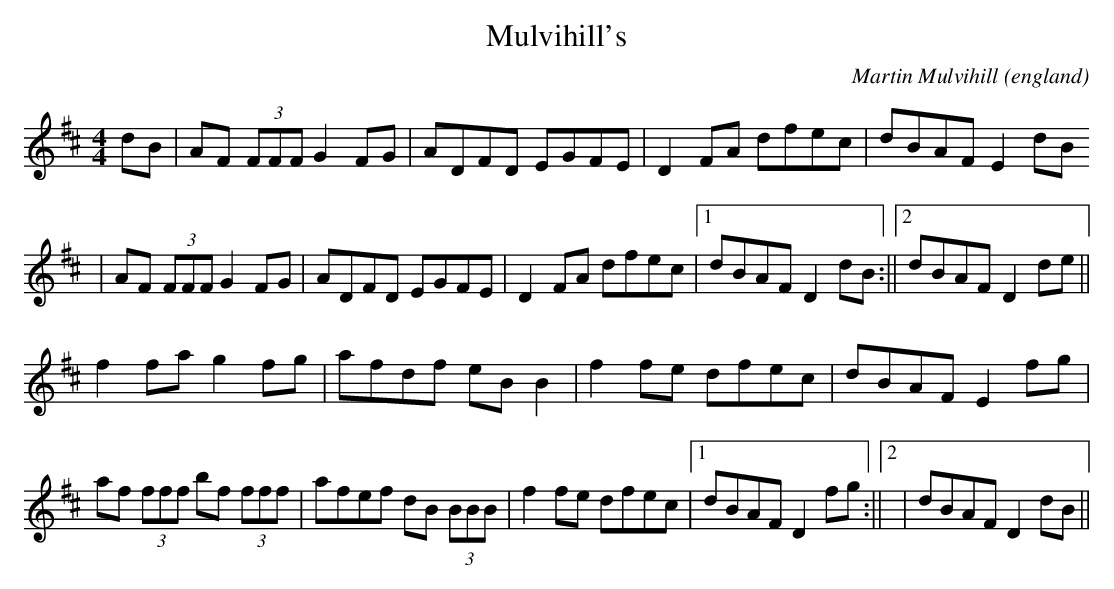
X:1
T: Mulvihill's
O:england
M:4/4
L:1/8
C:Martin Mulvihill
K:D
dB|AF (3FFF G2 FG|ADFD EGFE|D2 FA dfec|dBAF E2 dB
|AF (3FFF G2 FG|ADFD EGFE|D2 FA dfec|1 dBAF D2 dB :||2 dBAF D2 de||
f2 fa g2 fg|afdf eB B2|f2 fe dfec|dBAF E2 fg|
af (3fff bf (3fff | afef dB (3BBB | f2 fe dfec|1 dBAF D2 fg:||2 |dBAF D2  dB||
